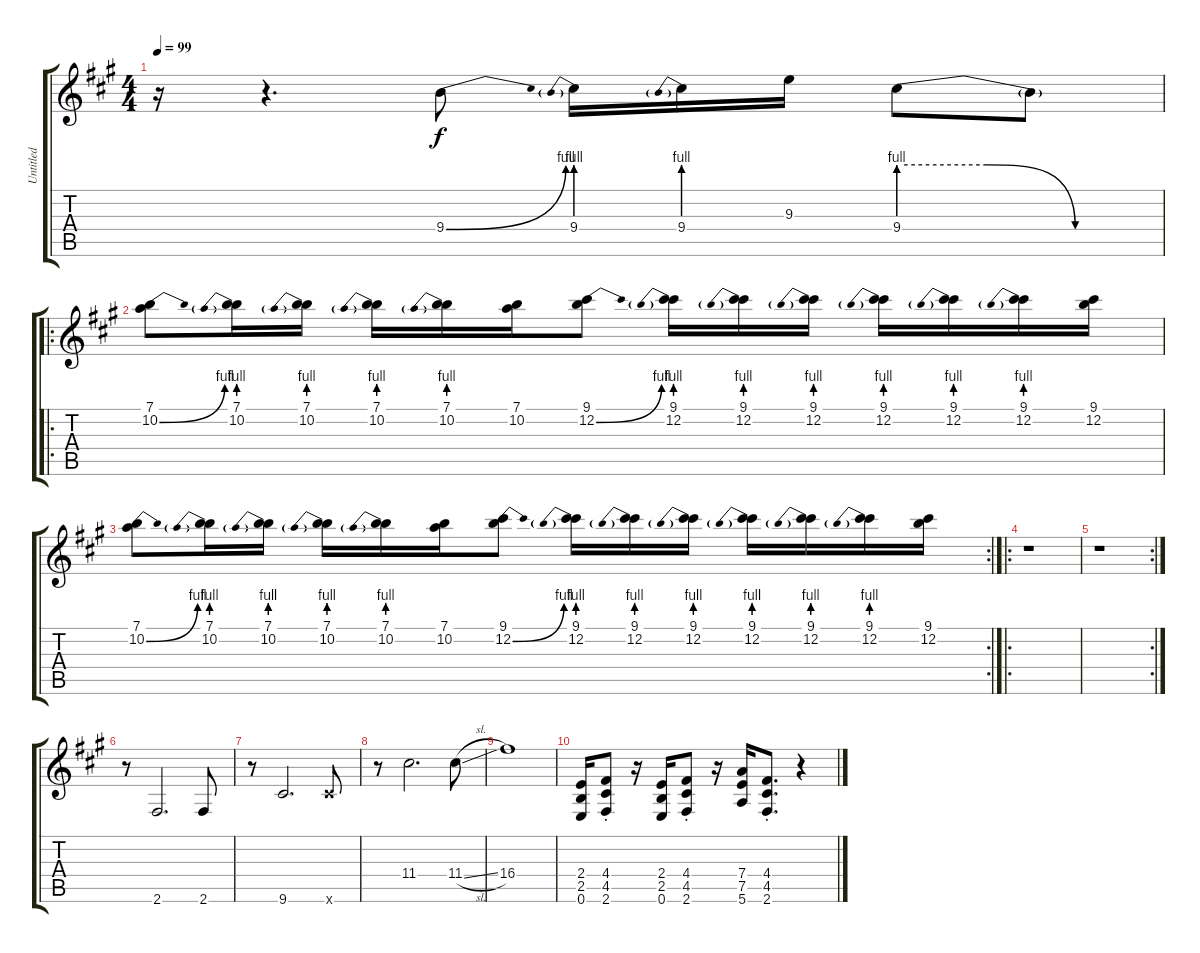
\track ("Untitled" "Untitled") {instrument overdrivenguitar}
\staff {score tabs}
\tuning (E4 B3 G3 D3 A2 E2) {hide}
\ts (4 4)
\tempo 99
\clef g2
\ks a
r.16{dy f} r.4{d} 9.4{be (bend 0 0 60 4)}.8 9.4{be (prebend 0 4 60 4)}.16 9.4{be (prebend 0 4 60 4)}.16 9.3.16 9.4{be (custom 0 4 20 4 40 0 60 0)}.8 9.4{t}.8 |
\ro
(7.1 10.2{be (bend 0 0 60 4)}).8 (7.1 10.2{be (prebend 0 4 60 4)}).16 (7.1 10.2{be (prebend 0 4 60 4)}).16 (7.1 10.2{be (prebend 0 4 60 4)}).16 (7.1 10.2{be (prebend 0 4 60 4)}).16 (7.1 10.2).16 (9.1 12.2{be (bend 0 0 60 4)}).8 (9.1 12.2{be (prebend 0 4 60 4)}).16 (9.1 12.2{be (prebend 0 4 60 4)}).16 (9.1 12.2{be (prebend 0 4 60 4)}).16 (9.1 12.2{be (prebend 0 4 60 4)}).16 (9.1 12.2{be (prebend 0 4 60 4)}).16 (9.1 12.2{be (prebend 0 4 60 4)}).16 (9.1 12.2).16 |
\rc 2
(7.1 10.2{be (bend 0 0 60 4)}).8 (7.1 10.2{be (prebend 0 4 60 4)}).16 (7.1 10.2{be (prebend 0 4 60 4)}).16 (7.1 10.2{be (prebend 0 4 60 4)}).16 (7.1 10.2{be (prebend 0 4 60 4)}).16 (7.1 10.2).16 (9.1 12.2{be (bend 0 0 60 4)}).8 (9.1 12.2{be (prebend 0 4 60 4)}).16 (9.1 12.2{be (prebend 0 4 60 4)}).16 (9.1 12.2{be (prebend 0 4 60 4)}).16 (9.1 12.2{be (prebend 0 4 60 4)}).16 (9.1 12.2{be (prebend 0 4 60 4)}).16 (9.1 12.2{be (prebend 0 4 60 4)}).16 (9.1 12.2).16 |
\ro
r.1 |
\rc 2
r.1 |
r.8 2.6.2{d} 2.6.8 |
r.8 9.6.2{d} 9.6{x}.8 |
r.8 11.4.2{d} 11.4{sl}.8 |
16.4.1 |
(2.4 2.5 0.6).16 (4.4{st} 4.5{st} 2.6{st}).8 r.16 (2.4 2.5 0.6).16 (4.4{st} 4.5{st} 2.6{st}).8 r.16 (7.4 7.5 5.6).16 (4.4{st} 4.5{st} 2.6{st}).8{d} r.4
